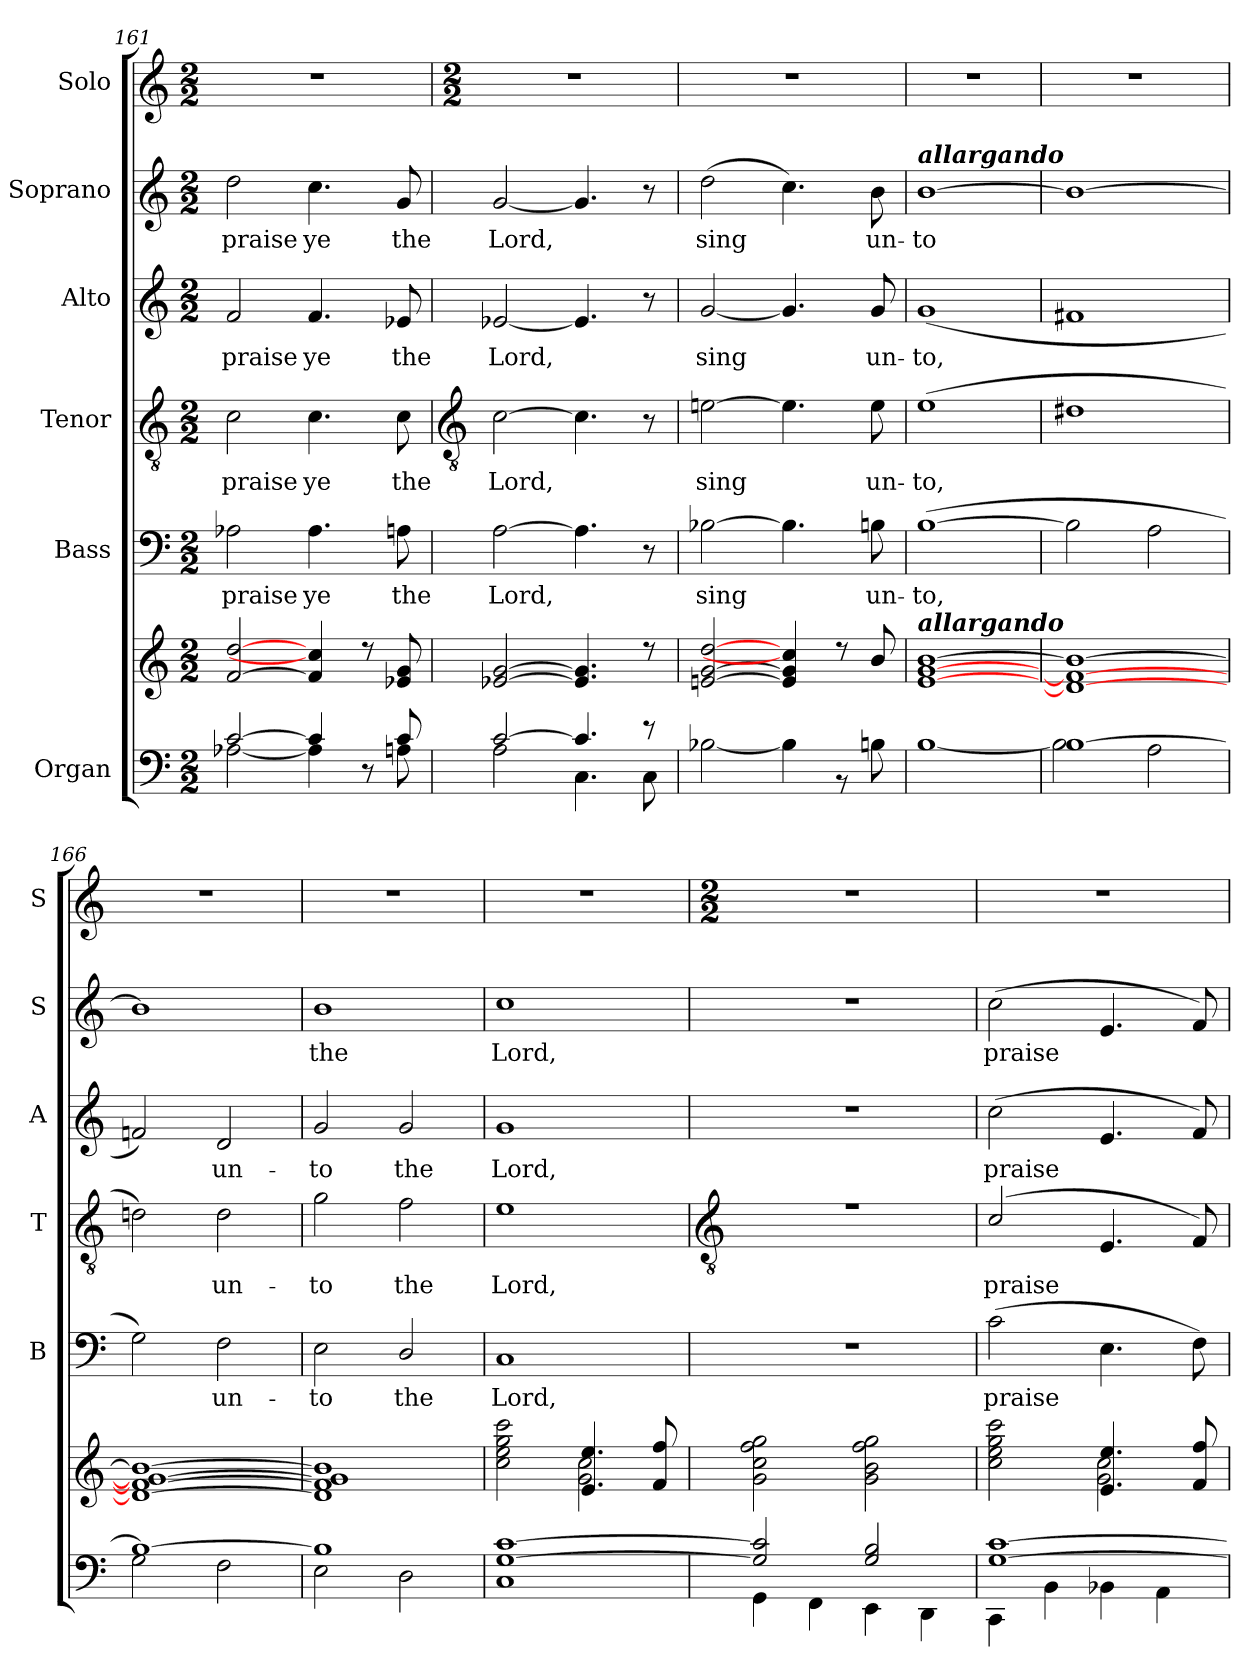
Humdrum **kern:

**kern	**kern	**kern	**text	**kern	**text	**kern	**text	**kern	**text	**kern
*part6	*part6	*part5	*part5	*part4	*part4	*part3	*part3	*part2	*part2	*part1
*staff7	*staff6	*staff5	*staff5	*staff4	*staff4	*staff3	*staff3	*staff2	*staff2	*staff1
*I"Organ	*	*I"Bass	*	*I"Tenor	*	*I"Alto	*	*I"Soprano	*	*I"Solo
*	*	*I'B	*	*I'T	*	*I'A	*	*I'S	*	*I'S
*clefF4	*clefG2	*clefF4	*	*clefGv2	*	*clefG2	*	*clefG2	*	*clefG2
*k[]	*k[]	*k[]	*	*k[]	*	*k[]	*	*k[]	*	*k[]
*C:	*C:	*C:	*	*C:	*	*C:	*	*C:	*	*C:
*M2/2	*M2/2	*M2/2	*	*M2/2	*	*M2/2	*	*M2/2	*	*M2/2
=161	=161	=161	=161	=161	=161	=161	=161	=161	=161	=161
*^	*^	*	*	*	*	*	*	*	*	*
!	!	!	!	!	!LO:LY:b	!	!LO:LY:b	!	!LO:LY:b	!	!LO:LY:b	!
[2c/	[2A-X\	[2f/ [2dd/	1ryy	2A-X	praise	2c	praise	2f	praise	2dd	praise	1r
!	!	!	!	!	!LO:LY:b	!	!LO:LY:b	!	!LO:LY:b	!	!LO:LY:b	!
4c/]	4A-\]	4f/] 4cc/]	.	4.A-	ye	4.c	ye	4.f	ye	4.cc	ye	.
8ryy	8r	8r	.	.	.	.	.	.	.	.	.	.
!	!	!	!	!	!LO:LY:b	!	!LO:LY:b	!	!LO:LY:b	!	!LO:LY:b	!
8c/	8An\	8e-X/ 8g/	.	8An	the	8c	the	8e-X	the	8g	the	.
!!LO:LB:g=z
=162	=162	=162	=162	=162	=162	=162	=162	=162	=162	=162	=162	=162
*	*	*	*	*	*	*clefGv2	*	*	*	*	*	*
*	*	*	*	*	*	*	*	*	*	*	*	*M2/2
!	!	!	!	!	!LO:LY:b	!	!LO:LY:b	!	!LO:LY:b	!	!LO:LY:b	!
[2c/	2A\	[2e-X/ [2g/	1ryy	[2A	Lord,	[2c	Lord,	[2e-X	Lord,	[2g	Lord,	1r
4.c/]	4.C\	4.e-/] 4.g/]	.	4.A]	.	4.c]	.	4.e-]	.	4.g]	.	.
8r	8C\	8r	.	8r	.	8r	.	8r	.	8r	.	.
=163	=163	=163	=163	=163	=163	=163	=163	=163	=163	=163	=163	=163
!	!	!	!	!	!LO:LY:b	!	!LO:LY:b	!	!LO:LY:b	!	!LO:LY:b	!
1ryy	[2B-X\	[2en/ [2g/ [2dd/	1ryy	[2B-X	sing	[2en	sing	[2g	sing	(>2dd	sing	1r
.	4B-\]	4e/] 4g/] 4cc/]	.	4.B-]	.	4.e]	.	4.g]	.	4.cc)	.	.
.	8r	8r	.	.	.	.	.	.	.	.	.	.
!	!	!	!	!	!LO:LY:b	!	!LO:LY:b	!	!LO:LY:b	!	!LO:LY:b	!
.	8Bn\	8b/	.	8Bn	un-	8e	un-	8g	un-	8b	un-	.
=164	=164	=164	=164	=164	=164	=164	=164	=164	=164	=164	=164	=164
!	!	!	!	!	!	!	!	!	!	!LO:TX:a:Bi:t=allargando	!	!
!	!	!LO:TX:a:Bi:t=allargando	!	!	!	!	!	!	!	!	!	!
!	!	!	!	!	!LO:LY:b	!	!LO:LY:b	!	!LO:LY:b	!	!LO:LY:b	!
1ryy	[1B\	[1e/ [1g/ [1b/	1ryy	(>[1B	-to,	(>1e	-to,	(<1g	-to,	[1b	-to	1r
=165	=165	=165	=165	=165	=165	=165	=165	=165	=165	=165	=165	=165
[1B/	2B\]	1d#/_ 1f#/_ 1b/_	1ryy	2B]	.	1d#X	.	1f#X	.	1b_	.	1r
.	2A\	.	.	2A	.	.	.	.	.	.	.	.
=166	=166	=166	=166	=166	=166	=166	=166	=166	=166	=166	=166	=166
1B/_	2G\	1d/_ 1f/_ 1g/_ 1b/_	1ryy	2G)	.	2dn)	.	2fn)	.	1b]	.	1r
!	!	!	!	!	!LO:LY:b	!	!LO:LY:b	!	!LO:LY:b	!	!	!
.	2F\	.	.	2F	un-	2d	un-	2d	un-	.	.	.
=167	=167	=167	=167	=167	=167	=167	=167	=167	=167	=167	=167	=167
!	!	!	!	!	!LO:LY:b	!	!LO:LY:b	!	!LO:LY:b	!	!LO:LY:b	!
1B/]	2E\	1d/] 1f/] 1g/] 1b/]	1ryy	2E	-to	2g	-to	2g	-to	1b	the	1r
!	!	!	!	!	!LO:LY:b	!	!LO:LY:b	!	!LO:LY:b	!	!	!
.	2D\	.	.	2D/	the	2f	the	2g	the	.	.	.
=168	=168	=168	=168	=168	=168	=168	=168	=168	=168	=168	=168	=168
!	!	!	!	!	!LO:LY:b	!	!LO:LY:b	!	!LO:LY:b	!	!LO:LY:b	!
[1G/ [1c/	1C\	2ryy	2cc\ 2ee\ 2gg\ 2ccc\	1C	Lord,	1e	Lord,	1g	Lord,	1cc	Lord,	1r
.	.	4.e/ 4.ee/	2g\ 2cc\	.	.	.	.	.	.	.	.	.
.	.	8f/ 8ff/	.	.	.	.	.	.	.	.	.	.
!!LO:LB:g=z
=169	=169	=169	=169	=169	=169	=169	=169	=169	=169	=169	=169	=169
*	*	*	*	*	*	*clefGv2	*	*	*	*	*	*
*	*	*	*	*	*	*	*	*	*	*	*	*M2/2
*	*	*	*	*	*	*^	*	*	*	*	*	*
2G/] 2c/]	4GG\	1ryy	2g\ 2cc\ 2ff\ 2gg\	1r	.	1r	1ryy	.	1r	.	1r	.	1r
.	4FF\	.	.	.	.	.	.	.	.	.	.	.	.
2G/ 2B/	4EE\	.	2g\ 2b\ 2ff\ 2gg\	.	.	.	.	.	.	.	.	.	.
.	4DD\	.	.	.	.	.	.	.	.	.	.	.	.
=170	=170	=170	=170	=170	=170	=170	=170	=170	=170	=170	=170	=170	=170
!	!	!	!	!	!LO:LY:b	!	!	!LO:LY:b	!	!LO:LY:b	!	!LO:LY:b	!
[1G/ [1c/	4CC\	2ryy	2cc\ 2ee\ 2gg\ 2ccc\	(>2c	praise	(<2c/	1ryy	praise	(<2cc	praise	(<2cc	praise	1r
.	4BB\	.	.	.	.	.	.	.	.	.	.	.	.
.	4BB-X\	4.e/ 4.ee/	2g\ 2cc\	4.E	.	4.E/	.	.	4.e	.	4.e	.	.
.	4AA\	.	.	.	.	.	.	.	.	.	.	.	.
.	.	8f/ 8ff/	.	8F)	.	8F/)	.	.	8f)	.	8f)	.	.
*v	*v	*	*	*	*	*v	*v	*	*	*	*	*	*
*	*v	*v	*	*	*	*	*	*	*	*	*
=	=	=	=	=	=	=	=	=	=	=
*-	*-	*-	*-	*-	*-	*-	*-	*-	*-	*-
